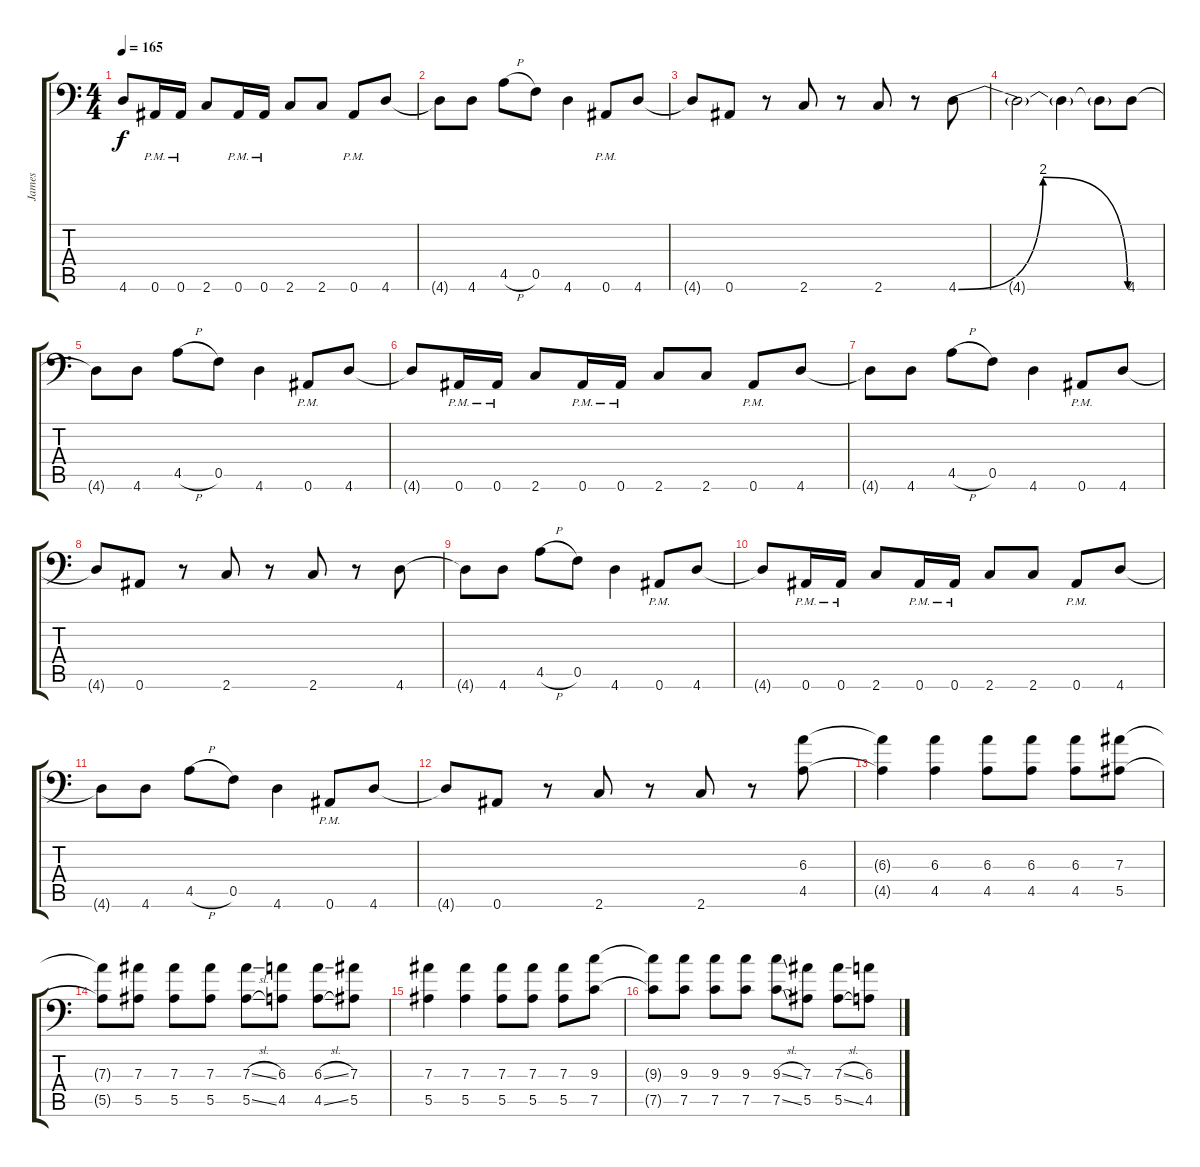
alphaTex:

\track ("James" "James") {instrument distortionguitar}
\staff {score tabs}
\tuning (C4 G3 Eb3 Bb2 F2 Bb1) {hide}
\ts (4 4)
\tempo 165
\clef f4
\ks c
4.6{t}.8{dy f} 0.6{pm}.16 0.6{pm}.16 2.6.8 0.6{pm}.16 0.6{pm}.16 2.6.8 2.6.8 0.6{pm}.8 4.6.8 |
4.6{t}.8 4.6.8 4.5{h}.8 0.5.8 4.6.4 0.6{pm}.8 4.6.8 |
4.6{t}.8 0.6.8 r.8 2.6.8 r.8 2.6.8 r.8 4.6{be (bendrelease 0 0 5 8 20 8 60 0)}.8 |
4.6{t}.2 4.6{t}.4 4.6{t}.8 4.6.8 |
4.6{t}.8 4.6.8 4.5{h}.8 0.5.8 4.6.4 0.6{pm}.8 4.6.8 |
4.6{t}.8 0.6{pm}.16 0.6{pm}.16 2.6.8 0.6{pm}.16 0.6{pm}.16 2.6.8 2.6.8 0.6{pm}.8 4.6.8 |
4.6{t}.8 4.6.8 4.5{h}.8 0.5.8 4.6.4 0.6{pm}.8 4.6.8 |
4.6{t}.8 0.6.8 r.8 2.6.8 r.8 2.6.8 r.8 4.6.8 |
4.6{t}.8 4.6.8 4.5{h}.8 0.5.8 4.6.4 0.6{pm}.8 4.6.8 |
4.6{t}.8 0.6{pm}.16 0.6{pm}.16 2.6.8 0.6{pm}.16 0.6{pm}.16 2.6.8 2.6.8 0.6{pm}.8 4.6.8 |
4.6{t}.8 4.6.8 4.5{h}.8 0.5.8 4.6.4 0.6{pm}.8 4.6.8 |
4.6{t}.8 0.6.8 r.8 2.6.8 r.8 2.6.8 r.8 (6.3 4.5).8 |
(6.3{t} 4.5{t}).4 (6.3 4.5).4 (6.3 4.5).8 (6.3 4.5).8 (6.3 4.5).8 (7.3 5.5).8 |
(7.3{t} 5.5{t}).8 (7.3 5.5).8 (7.3 5.5).8 (7.3 5.5).8 (7.3{sl} 5.5{sl}).8 (6.3 4.5).8 (6.3{sl} 4.5{sl}).8 (7.3 5.5).8 |
(7.3 5.5).4 (7.3 5.5).4 (7.3 5.5).8 (7.3 5.5).8 (7.3 5.5).8 (9.3 7.5).8 |
(9.3{t} 7.5{t}).8 (9.3 7.5).8 (9.3 7.5).8 (9.3 7.5).8 (9.3{sl} 7.5{sl}).8 (7.3 5.5).8 (7.3{sl} 5.5{sl}).8 (6.3 4.5).8
